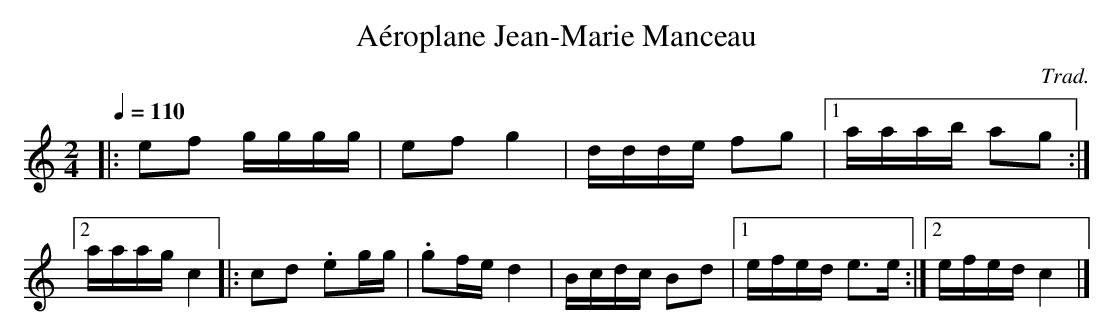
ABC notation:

X:1
T:Aéroplane Jean-Marie Manceau
C:Trad.
M:2/4
L:1/16
Q:1/4=110
K:C
|: e2f2 gggg | e2f2 g4 | ddde f2g2 |1 aaab a2g2 \
:|2 aaag c4 |:\
c2d2 .e2gg | .g2fe d4 | Bcdc B2d2 |1 efed e2>e2 :|2 efed c4 |]
